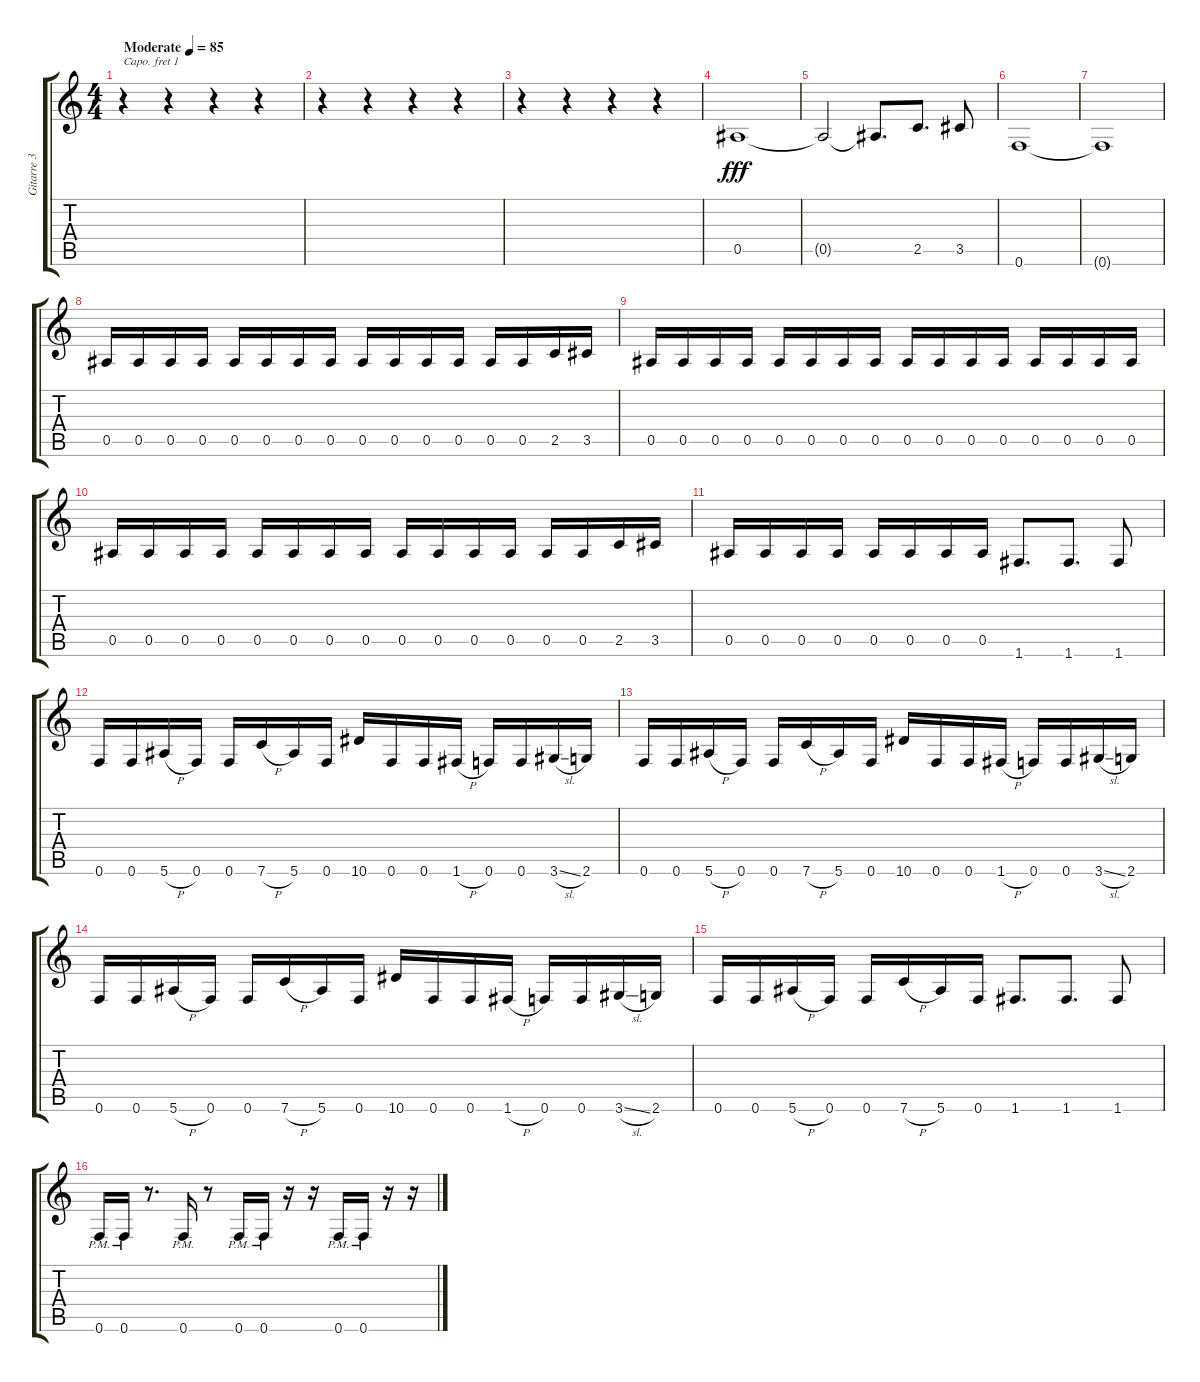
\track ("Gitarre 3" "Gitarre 3") {instrument electricguitarmuted}
\staff {score tabs}
\capo 1
\tuning (E4 B3 G3 D3 A2 E2) {hide}
\ts (4 4)
\tempo (85 "Moderate")
\clef g2
\ks c
r.4{dy fff instrument electricguitarmuted} r.4 r.4 r.4 |
r.4 r.4 r.4 r.4 |
r.4 r.4 r.4 r.4 |
0.5.1 |
0.5{t}.2 0.5{t}.8{d} 2.5.8{d} 3.5.8 |
0.6.1 |
0.6{t}.1 |
0.5.16 0.5.16 0.5.16 0.5.16 0.5.16 0.5.16 0.5.16 0.5.16 0.5.16 0.5.16 0.5.16 0.5.16 0.5.16 0.5.16 2.5.16 3.5.16 |
0.5.16 0.5.16 0.5.16 0.5.16 0.5.16 0.5.16 0.5.16 0.5.16 0.5.16 0.5.16 0.5.16 0.5.16 0.5.16 0.5.16 0.5.16 0.5.16 |
0.5.16 0.5.16 0.5.16 0.5.16 0.5.16 0.5.16 0.5.16 0.5.16 0.5.16 0.5.16 0.5.16 0.5.16 0.5.16 0.5.16 2.5.16 3.5.16 |
0.5.16 0.5.16 0.5.16 0.5.16 0.5.16 0.5.16 0.5.16 0.5.16 1.6.8{d} 1.6.8{d} 1.6.8 |
0.6.16 0.6.16 5.6{h}.16 0.6.16 0.6.16 7.6{h}.16 5.6.16 0.6.16 10.6.16 0.6.16 0.6.16 1.6{h}.16 0.6.16 0.6.16 3.6{sl}.16 2.6.16 |
0.6.16 0.6.16 5.6{h}.16 0.6.16 0.6.16 7.6{h}.16 5.6.16 0.6.16 10.6.16 0.6.16 0.6.16 1.6{h}.16 0.6.16 0.6.16 3.6{sl}.16 2.6.16 |
0.6.16 0.6.16 5.6{h}.16 0.6.16 0.6.16 7.6{h}.16 5.6.16 0.6.16 10.6.16 0.6.16 0.6.16 1.6{h}.16 0.6.16 0.6.16 3.6{sl}.16 2.6.16 |
0.6.16 0.6.16 5.6{h}.16 0.6.16 0.6.16 7.6{h}.16 5.6.16 0.6.16 1.6.8{d} 1.6.8{d} 1.6.8 |
0.6{pm}.16 0.6{pm}.16 r.8{d} 0.6{pm}.16 r.8 0.6{pm}.16 0.6{pm}.16 r.16 r.16 0.6{pm}.16 0.6{pm}.16 r.16 r.16
